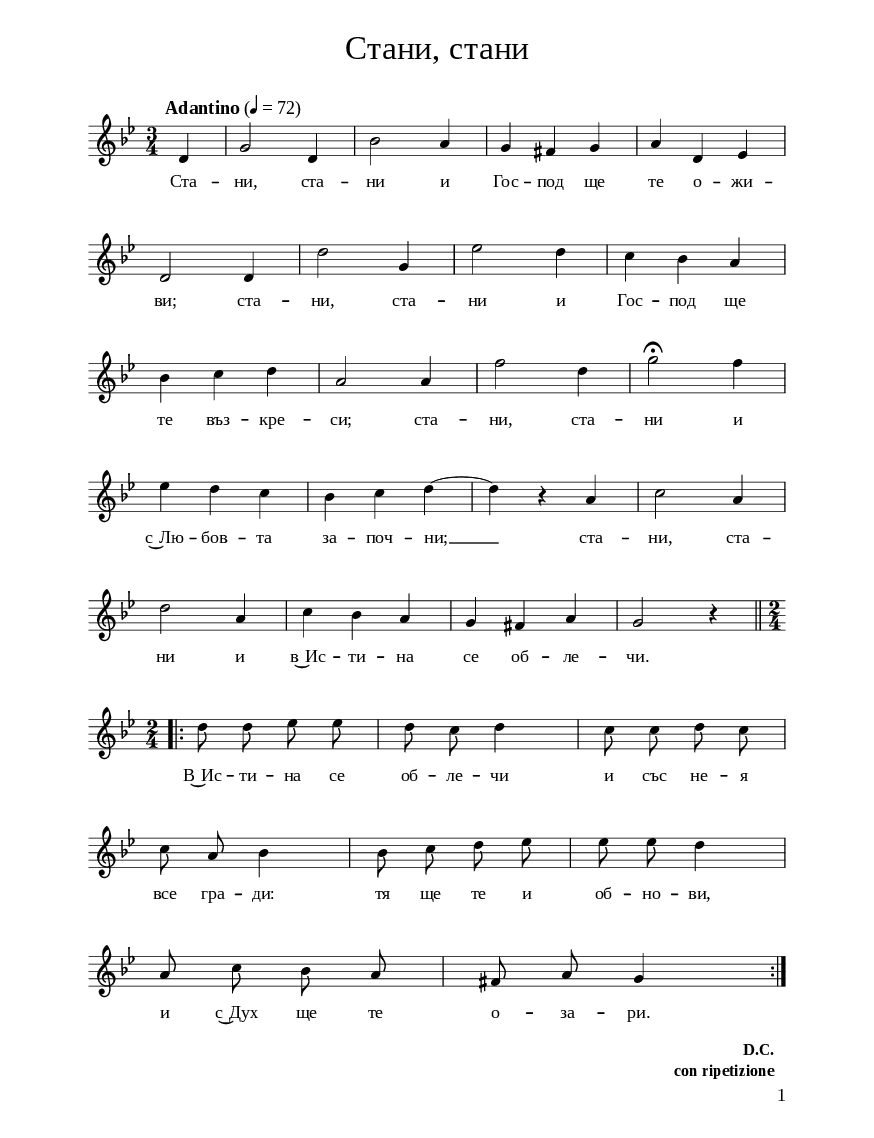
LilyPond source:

\version "2.24.2"

% include paper part and global functions
\include "include/globals.ily"

\bookpart {

  \label #'ref028
  \tocItem \markup "Стани, стани"

  \include "include/bookpart-paper.ily"
  \score {
    \include "include/score-layout.ily"

    \new Voice \absolute {
      \clef treble
      \key g \minor
      \time 3/4
      \tempoFunc "Adantino" 4 "72"
      \autoBeamOff
      \partial 4
      d'4 | g'2 d'4 | bes'2 a'4 | g'4 fis' g' |  a'4 d' es'  \break
      d'2 d'4 |  d''2 g'4 | es''2 d''4 | c''4 bes' a' \break |
      bes'4 c'' d'' | a'2 a'4 | f''2 d''4 |  g''2 \fermata f''4 \break |
      es''4 d'' c'' | bes'4 c'' d'' ~ | d''4  r a' | c''2 a'4 \break |
      d''2 a'4 | c''4 bes' a' | g'4 fis' a' | g'2 r4 | \time 2/4 \break |
      \bar ".|:-||" d''8 d'' es'' es'' | d''8 c'' d''4 | c''8 c'' d'' c'' \break |
      c''8 a' bes'4 | bes'8 c'' d'' es'' | es''8 es'' d''4 \break |
      a'8 c'' bes' a' | fis'8 a' g'4  \bar ":|." \break
    }


    \addlyrics {
      Ста -- ни, ста -- ни и Гос -- под ще те о -- жи -- ви;
      ста -- ни, ста -- ни и Гос -- под ще те въз --
      кре -- си; ста -- ни, ста -- ни и с~Лю -- бов --
      та за -- поч -- ни; __ ста -- ни, ста -- ни и в~Ис
      -- ти -- на се об -- ле -- чи. В~Ис -- ти -- на
      се об -- ле -- чи и със не -- я все гра -- ди:
      тя ще те и об -- но -- ви, и с~Дух ще те о
      -- за -- ри.}

        \header {
          title = \titleFunc "Стани, стани" "Stani, stani"
        }

        \midi{}

      } % score

      \markup \dc-two "D.C." "con ripetizione"
      

    } % bookpart
